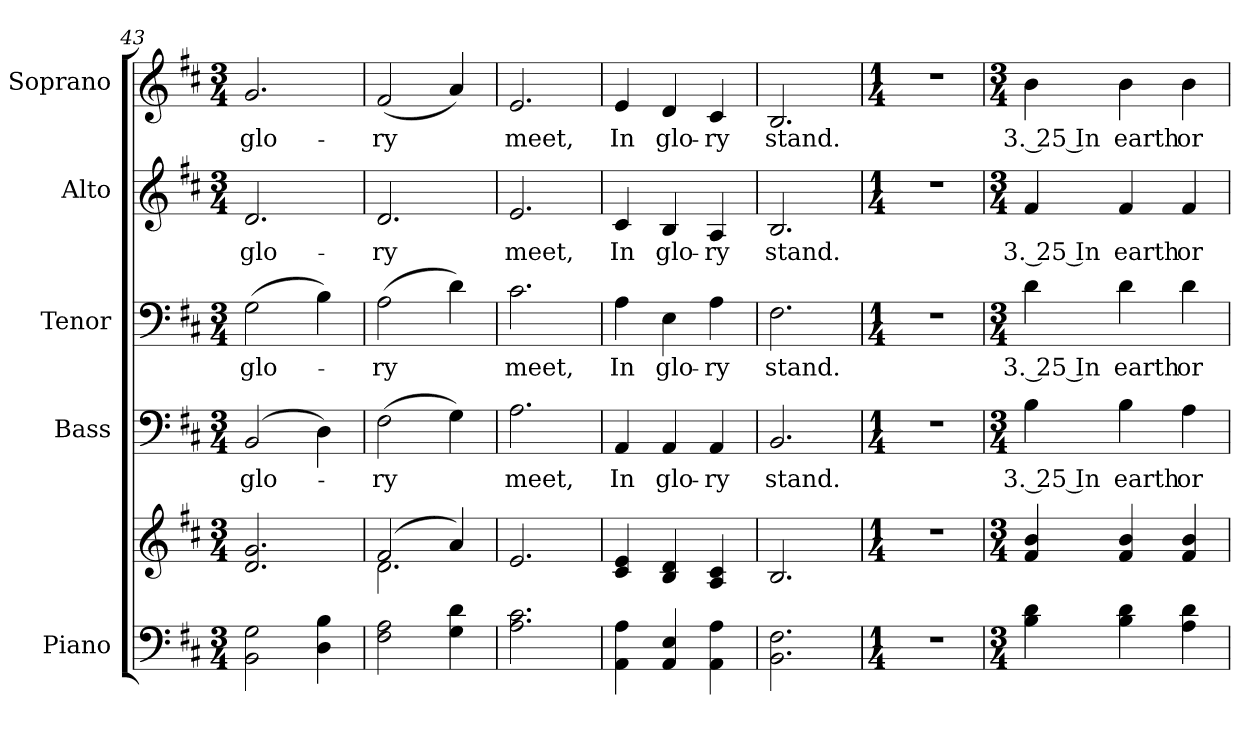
**kern	**kern	**kern	**text	**kern	**text	**kern	**text	**kern	**text
*part5	*part5	*part4	*part4	*part3	*part3	*part2	*part2	*part1	*part1
*staff6	*staff5	*staff4	*staff4	*staff3	*staff3	*staff2	*staff2	*staff1	*staff1
*I"Piano	*	*I"Bass	*	*I"Tenor	*	*I"Alto	*	*I"Soprano	*
*I'Pno.	*	*I'B.	*	*I'T.	*	*I'A.	*	*I'S.	*
*clefF4	*clefG2	*clefF4	*	*clefF4	*	*clefG2	*	*clefG2	*
*k[f#c#]	*k[f#c#]	*k[f#c#]	*	*k[f#c#]	*	*k[f#c#]	*	*k[f#c#]	*
*D:	*D:	*D:	*	*D:	*	*D:	*	*D:	*
*M3/4	*M3/4	*M3/4	*	*M3/4	*	*M3/4	*	*M3/4	*
=43	=43	=43	=43	=43	=43	=43	=43	=43	=43
!	!	!	!LO:LY:b:color=#000000	!	!	!	!	!	!
!	!	!	!	!	!LO:LY:b:color=#000000	!	!	!	!
!	!	!	!	!	!	!	!LO:LY:b:color=#000000	!	!
!	!	!	!	!	!	!	!	!	!LO:LY:b:color=#000000
2BBi\ 2Gi	2.di/ 2.gi	(2BBi/	glo-	(2Gi\	glo-	2.di/	glo-	2.gi/	glo-
4Di\ 4Bi	.	4Di\)	.	4Bi\)	.	.	.	.	.
!!LO:LB:g=z
=44	=44	=44	=44	=44	=44	=44	=44	=44	=44
*	*^	*	*	*	*	*	*	*	*
!	!	!	!	!LO:LY:b:color=#000000	!	!	!	!	!	!
!	!	!	!	!	!	!LO:LY:b:color=#000000	!	!	!	!
!	!	!	!	!	!	!	!	!LO:LY:b:color=#000000	!	!
!	!	!	!	!	!	!	!	!	!	!LO:LY:b:color=#000000
2F#i\ 2Ai	(2f#i/	2.di\	(2F#i\	-ry	(2Ai\	-ry	2.di/	-ry	(2f#i/	-ry
4Gi\ 4di	4ai/)	.	4Gi\)	.	4di\)	.	.	.	4ai/)	.
*	*v	*v	*	*	*	*	*	*	*	*
=45	=45	=45	=45	=45	=45	=45	=45	=45	=45
!	!	!	!LO:LY:b:color=#000000	!	!	!	!	!	!
!	!	!	!	!	!LO:LY:b:color=#000000	!	!	!	!
!	!	!	!	!	!	!	!LO:LY:b:color=#000000	!	!
!	!	!	!	!	!	!	!	!	!LO:LY:b:color=#000000
2.Ai\ 2.c#i	2.ei/	2.Ai\	meet,	2.c#i\	meet,	2.ei/	meet,	2.ei/	meet,
=46	=46	=46	=46	=46	=46	=46	=46	=46	=46
!	!	!	!LO:LY:b:color=#000000	!	!	!	!	!	!
!	!	!	!	!	!LO:LY:b:color=#000000	!	!	!	!
!	!	!	!	!	!	!	!LO:LY:b:color=#000000	!	!
!	!	!	!	!	!	!	!	!	!LO:LY:b:color=#000000
4AAi\ 4Ai	4c#i/ 4ei	4AAi/	In	4Ai\	In	4c#i/	In	4ei/	In
!	!	!	!LO:LY:b:color=#000000	!	!	!	!	!	!
!	!	!	!	!	!LO:LY:b:color=#000000	!	!	!	!
!	!	!	!	!	!	!	!LO:LY:b:color=#000000	!	!
!	!	!	!	!	!	!	!	!	!LO:LY:b:color=#000000
4AAi/ 4Ei	4Bi/ 4di	4AAi/	glo-	4Ei\	glo-	4Bi/	glo-	4di/	glo-
!	!	!	!LO:LY:b:color=#000000	!	!	!	!	!	!
!	!	!	!	!	!LO:LY:b:color=#000000	!	!	!	!
!	!	!	!	!	!	!	!LO:LY:b:color=#000000	!	!
!	!	!	!	!	!	!	!	!	!LO:LY:b:color=#000000
4AAi\ 4Ai	4Ai/ 4c#i	4AAi/	-ry	4Ai\	-ry	4Ai/	-ry	4c#i/	-ry
=47	=47	=47	=47	=47	=47	=47	=47	=47	=47
!	!	!	!LO:LY:b:color=#000000	!	!	!	!	!	!
!	!	!	!	!	!LO:LY:b:color=#000000	!	!	!	!
!	!	!	!	!	!	!	!LO:LY:b:color=#000000	!	!
!	!	!	!	!	!	!	!	!	!LO:LY:b:color=#000000
2.BBi\ 2.F#i	2.Bi/	2.BBi/	stand.	2.F#i\	stand.	2.Bi/	stand.	2.Bi/	stand.
!!LO:PB:g=z
=48	=48	=48	=48	=48	=48	=48	=48	=48	=48
*M1/4	*M1/4	*M1/4	*	*M1/4	*	*M1/4	*	*M1/4	*
!LO:N:vis=1	!LO:N:vis=1	!LO:N:vis=1	!	!LO:N:vis=1	!	!LO:N:vis=1	!	!LO:N:vis=1	!
4r	4r	4r	.	4r	.	4r	.	4r	.
=49	=49	=49	=49	=49	=49	=49	=49	=49	=49
*M3/4	*M3/4	*M3/4	*	*M3/4	*	*M3/4	*	*M3/4	*
!	!	!	!LO:LY:b:color=#000000	!	!	!	!	!	!
!	!	!	!	!	!LO:LY:b:color=#000000	!	!	!	!
!	!	!	!	!	!	!	!LO:LY:b:color=#000000	!	!
!	!	!	!	!	!	!	!	!	!LO:LY:b:color=#000000
4Bi\ 4di	4f#i/ 4bi	4Bi\	3. 25 In	4di\	3. 25 In	4f#i/	3. 25 In	4bi\	3. 25 In
!	!	!	!LO:LY:b:color=#000000	!	!	!	!	!	!
!	!	!	!	!	!LO:LY:b:color=#000000	!	!	!	!
!	!	!	!	!	!	!	!LO:LY:b:color=#000000	!	!
!	!	!	!	!	!	!	!	!	!LO:LY:b:color=#000000
4Bi\ 4di	4f#i/ 4bi	4Bi\	earth	4di\	earth	4f#i/	earth	4bi\	earth
!	!	!	!LO:LY:b:color=#000000	!	!	!	!	!	!
!	!	!	!	!	!LO:LY:b:color=#000000	!	!	!	!
!	!	!	!	!	!	!	!LO:LY:b:color=#000000	!	!
!	!	!	!	!	!	!	!	!	!LO:LY:b:color=#000000
4Ai\ 4di	4f#i/ 4bi	4Ai\	or	4di\	or	4f#i/	or	4bi\	or
=	=	=	=	=	=	=	=	=	=
*-	*-	*-	*-	*-	*-	*-	*-	*-	*-
